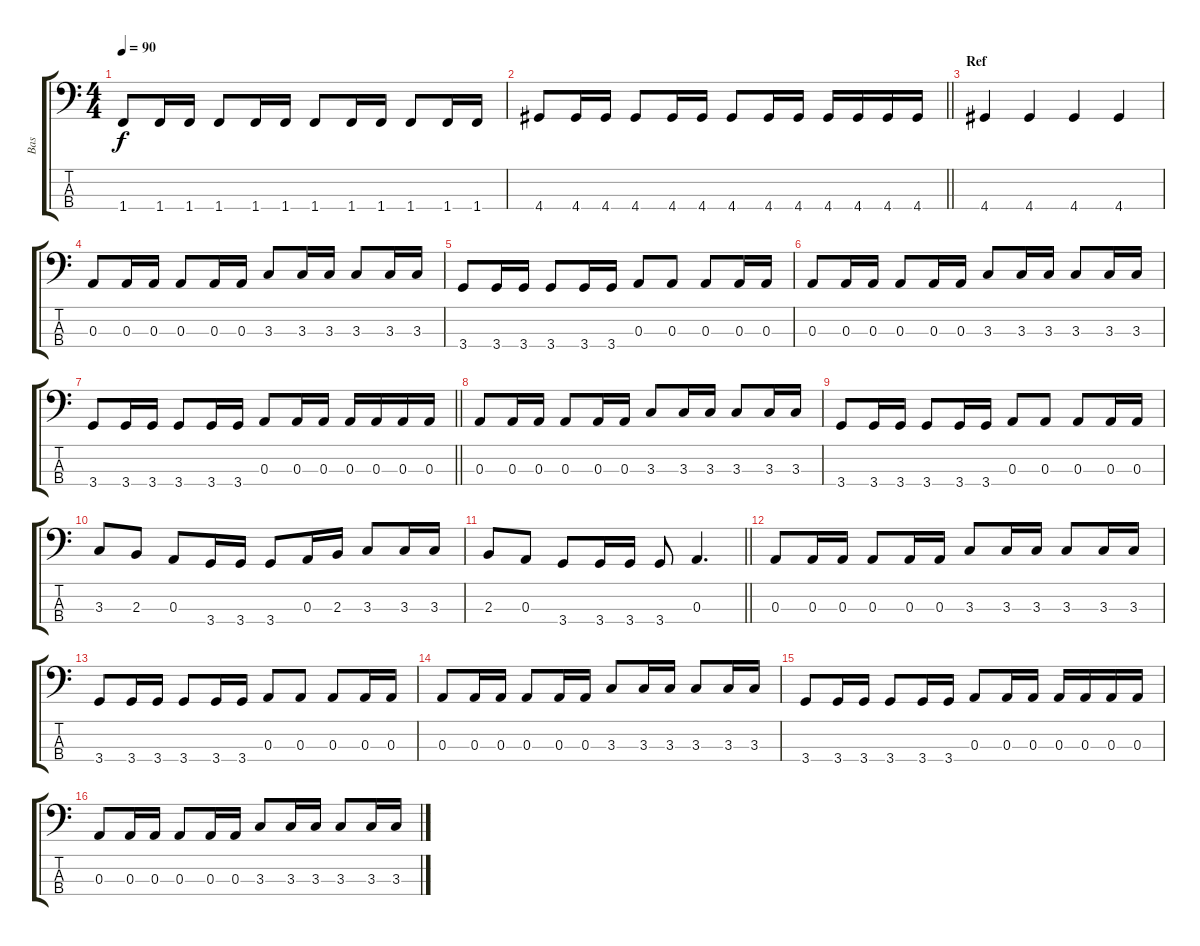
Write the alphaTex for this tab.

\track ("Bas" "Bas") {instrument electricbassfinger}
\staff {score tabs}
\tuning (G2 D2 A1 E1) {hide}
\ts (4 4)
\tempo 90
\clef f4
\ks c
1.4.8{dy f} 1.4.16 1.4.16 1.4.8 1.4.16 1.4.16 1.4.8 1.4.16 1.4.16 1.4.8 1.4.16 1.4.16 |
\barLineRight lightlight
4.4.8 4.4.16 4.4.16 4.4.8 4.4.16 4.4.16 4.4.8 4.4.16 4.4.16 4.4.16 4.4.16 4.4.16 4.4.16 |
\section ("" "Ref")
4.4.4 4.4.4 4.4.4 4.4.4 |
0.3.8 0.3.16 0.3.16 0.3.8 0.3.16 0.3.16 3.3.8 3.3.16 3.3.16 3.3.8 3.3.16 3.3.16 |
3.4.8 3.4.16 3.4.16 3.4.8 3.4.16 3.4.16 0.3.8 0.3.8 0.3.8 0.3.16 0.3.16 |
0.3.8 0.3.16 0.3.16 0.3.8 0.3.16 0.3.16 3.3.8 3.3.16 3.3.16 3.3.8 3.3.16 3.3.16 |
\barLineRight lightlight
3.4.8 3.4.16 3.4.16 3.4.8 3.4.16 3.4.16 0.3.8 0.3.16 0.3.16 0.3.16 0.3.16 0.3.16 0.3.16 |
0.3.8 0.3.16 0.3.16 0.3.8 0.3.16 0.3.16 3.3.8 3.3.16 3.3.16 3.3.8 3.3.16 3.3.16 |
3.4.8 3.4.16 3.4.16 3.4.8 3.4.16 3.4.16 0.3.8 0.3.8 0.3.8 0.3.16 0.3.16 |
3.3.8 2.3.8 0.3.8 3.4.16 3.4.16 3.4.8 0.3.16 2.3.16 3.3.8 3.3.16 3.3.16 |
\barLineRight lightlight
2.3.8 0.3.8 3.4.8 3.4.16 3.4.16 3.4.8 0.3.4{d} |
0.3.8 0.3.16 0.3.16 0.3.8 0.3.16 0.3.16 3.3.8 3.3.16 3.3.16 3.3.8 3.3.16 3.3.16 |
3.4.8 3.4.16 3.4.16 3.4.8 3.4.16 3.4.16 0.3.8 0.3.8 0.3.8 0.3.16 0.3.16 |
0.3.8 0.3.16 0.3.16 0.3.8 0.3.16 0.3.16 3.3.8 3.3.16 3.3.16 3.3.8 3.3.16 3.3.16 |
3.4.8 3.4.16 3.4.16 3.4.8 3.4.16 3.4.16 0.3.8 0.3.16 0.3.16 0.3.16 0.3.16 0.3.16 0.3.16 |
0.3.8 0.3.16 0.3.16 0.3.8 0.3.16 0.3.16 3.3.8 3.3.16 3.3.16 3.3.8 3.3.16 3.3.16
